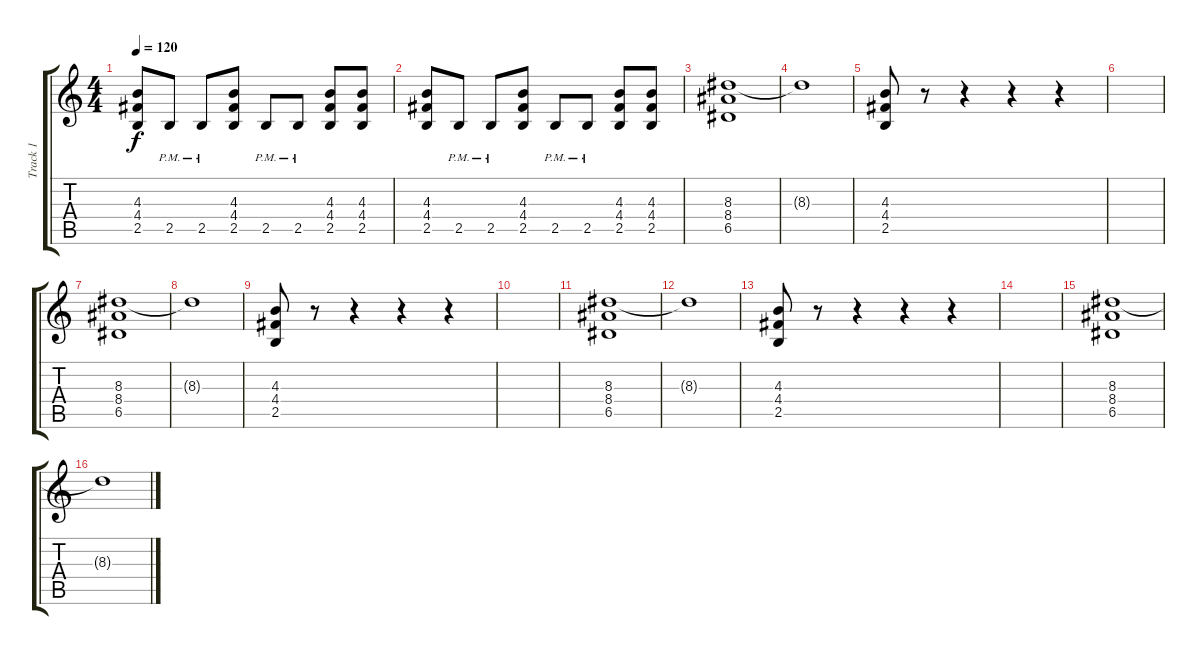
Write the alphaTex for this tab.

\track ("Track 1" "Track 1") {instrument distortionguitar}
\staff {score tabs}
\tuning (E4 B3 G3 D3 A2 E2) {hide}
\ts (4 4)
\tempo 120
\clef g2
\ks c
(4.3 4.4 2.5).8{dy f} 2.5{pm}.8 2.5{pm}.8 (4.3 4.4 2.5).8 2.5{pm}.8 2.5{pm}.8 (4.3 4.4 2.5).8 (4.3 4.4 2.5).8 |
(4.3 4.4 2.5).8 2.5{pm}.8 2.5{pm}.8 (4.3 4.4 2.5).8 2.5{pm}.8 2.5{pm}.8 (4.3 4.4 2.5).8 (4.3 4.4 2.5).8 |
(8.3 8.4 6.5).1 |
8.3{t}.1 |
(4.3 4.4 2.5).8 r.8 r.4 r.4 r.4 |
|
(8.3 8.4 6.5).1 |
8.3{t}.1 |
(4.3 4.4 2.5).8 r.8 r.4 r.4 r.4 |
|
(8.3 8.4 6.5).1 |
8.3{t}.1 |
(4.3 4.4 2.5).8 r.8 r.4 r.4 r.4 |
|
(8.3 8.4 6.5).1 |
8.3{t}.1
